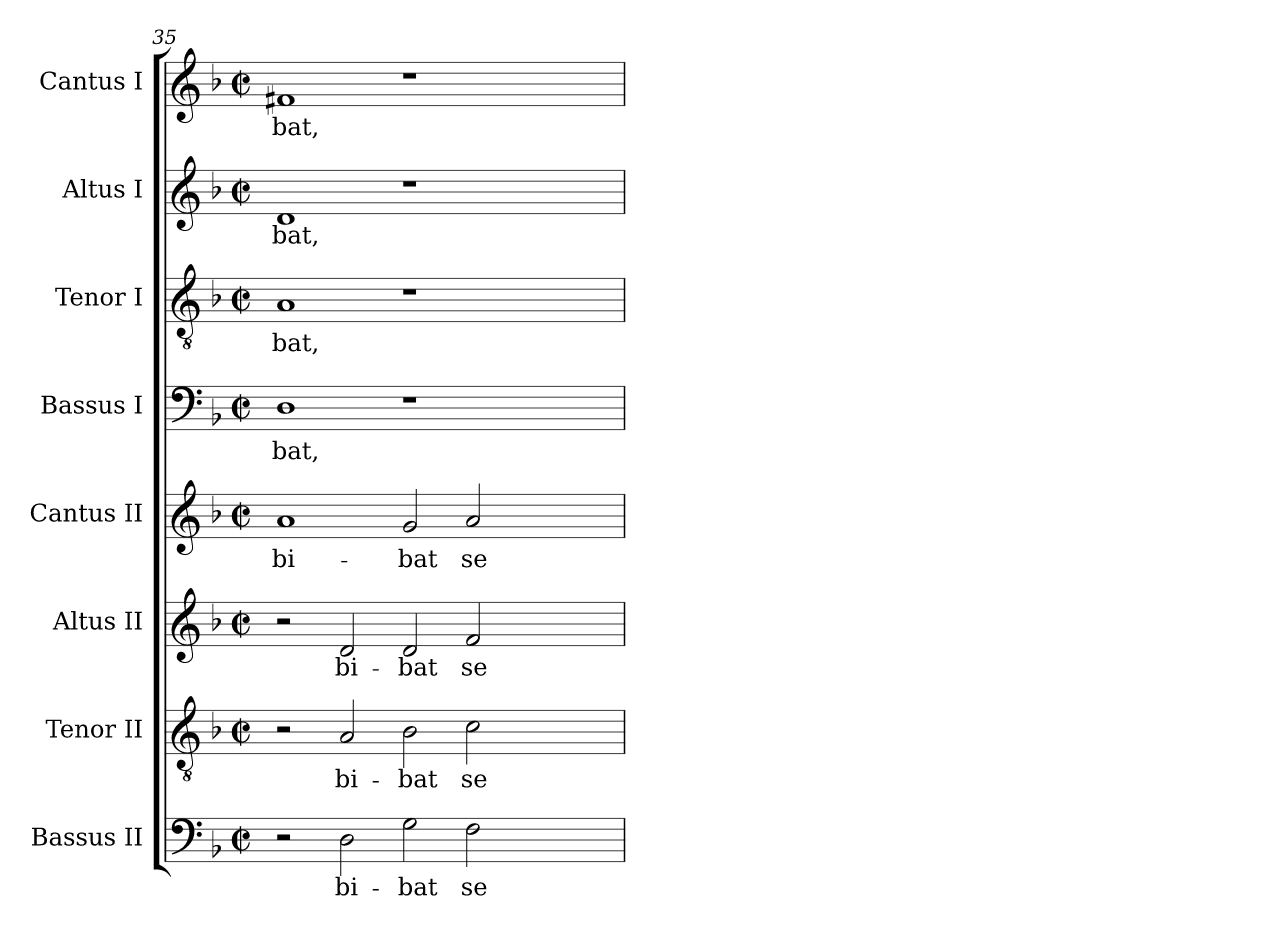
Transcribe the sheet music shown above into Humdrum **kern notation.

**kern	**text	**kern	**text	**kern	**text	**kern	**text	**kern	**text	**kern	**text	**kern	**text	**kern	**text
*part8	*part8	*part7	*part7	*part6	*part6	*part5	*part5	*part4	*part4	*part3	*part3	*part2	*part2	*part1	*part1
*staff8	*staff8	*staff7	*staff7	*staff6	*staff6	*staff5	*staff5	*staff4	*staff4	*staff3	*staff3	*staff2	*staff2	*staff1	*staff1
*I"Bassus II	*	*I"Tenor II	*	*I"Altus II	*	*I"Cantus II	*	*I"Bassus I	*	*I"Tenor I	*	*I"Altus I	*	*I"Cantus I	*
*clefF4	*	*clefGv2	*	*clefG2	*	*clefG2	*	*clefF4	*	*clefGv2	*	*clefG2	*	*clefG2	*
*k[b-]	*	*k[b-]	*	*k[b-]	*	*k[b-]	*	*k[b-]	*	*k[b-]	*	*k[b-]	*	*k[b-]	*
*F:	*	*F:	*	*F:	*	*F:	*	*F:	*	*F:	*	*F:	*	*F:	*
*M2/2	*	*M2/2	*	*M2/2	*	*M2/2	*	*M2/2	*	*M2/2	*	*M2/2	*	*M2/2	*
*met(c|)	*	*met(c|)	*	*met(c|)	*	*met(c|)	*	*met(c|)	*	*met(c|)	*	*met(c|)	*	*met(c|)	*
=35	=35	=35	=35	=35	=35	=35	=35	=35	=35	=35	=35	=35	=35	=35	=35
!	!	!	!	!	!	!	!LO:LY:b:cj	!	!LO:LY:b:cj	!	!LO:LY:b:cj	!	!LO:LY:b:cj	!	!LO:LY:b:cj
2r	.	2r	.	2r	.	1a	bi-	1D	-bat,	1A	bat,	1d	bat,	1f#X	bat,
!	!LO:LY:b:cj	!	!LO:LY:b:cj	!	!LO:LY:b:cj	!	!	!	!	!	!	!	!	!	!
2D\	bi-	2A/	bi-	2d/	bi-	.	.	.	.	.	.	.	.	.	.
!	!LO:LY:b:cj	!	!LO:LY:b:cj	!	!LO:LY:b:cj	!	!LO:LY:b:cj	!LO:N:vis=1	!	!LO:N:vis=1	!	!LO:N:vis=1	!	!LO:N:vis=1	!
2G\	-bat	2B-\	-bat	2d/	-bat	2g/	-bat	0r	.	0r	.	0r	.	0r	.
!	!LO:LY:b:cj	!	!LO:LY:b:cj	!	!LO:LY:b:cj	!	!LO:LY:b:cj	!	!	!	!	!	!	!	!
2F\	se-	2c\	se-	2f/	se-	2a/	se-	.	.	.	.	.	.	.	.
1ryy	.	1ryy	.	1ryy	.	1ryy	.	.	.	.	.	.	.	.	.
=	=	=	=	=	=	=	=	=	=	=	=	=	=	=	=
*-	*-	*-	*-	*-	*-	*-	*-	*-	*-	*-	*-	*-	*-	*-	*-
